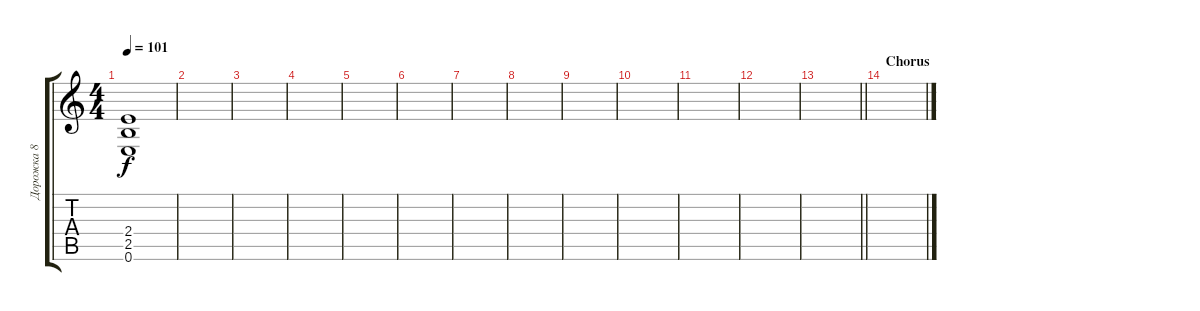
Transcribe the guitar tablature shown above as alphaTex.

\track ("Дорожка 8" "Дорожка 8") {instrument distortionguitar}
\staff {score tabs}
\tuning (E4 B3 G3 D3 A2 E2) {hide}
\ts (4 4)
\tempo 101
\clef g2
\ks c
(2.4 2.5 0.6).1{dy f} |
|
|
|
|
|
|
|
|
|
|
|
\barLineRight lightlight
|
\section ("" "Chorus")
